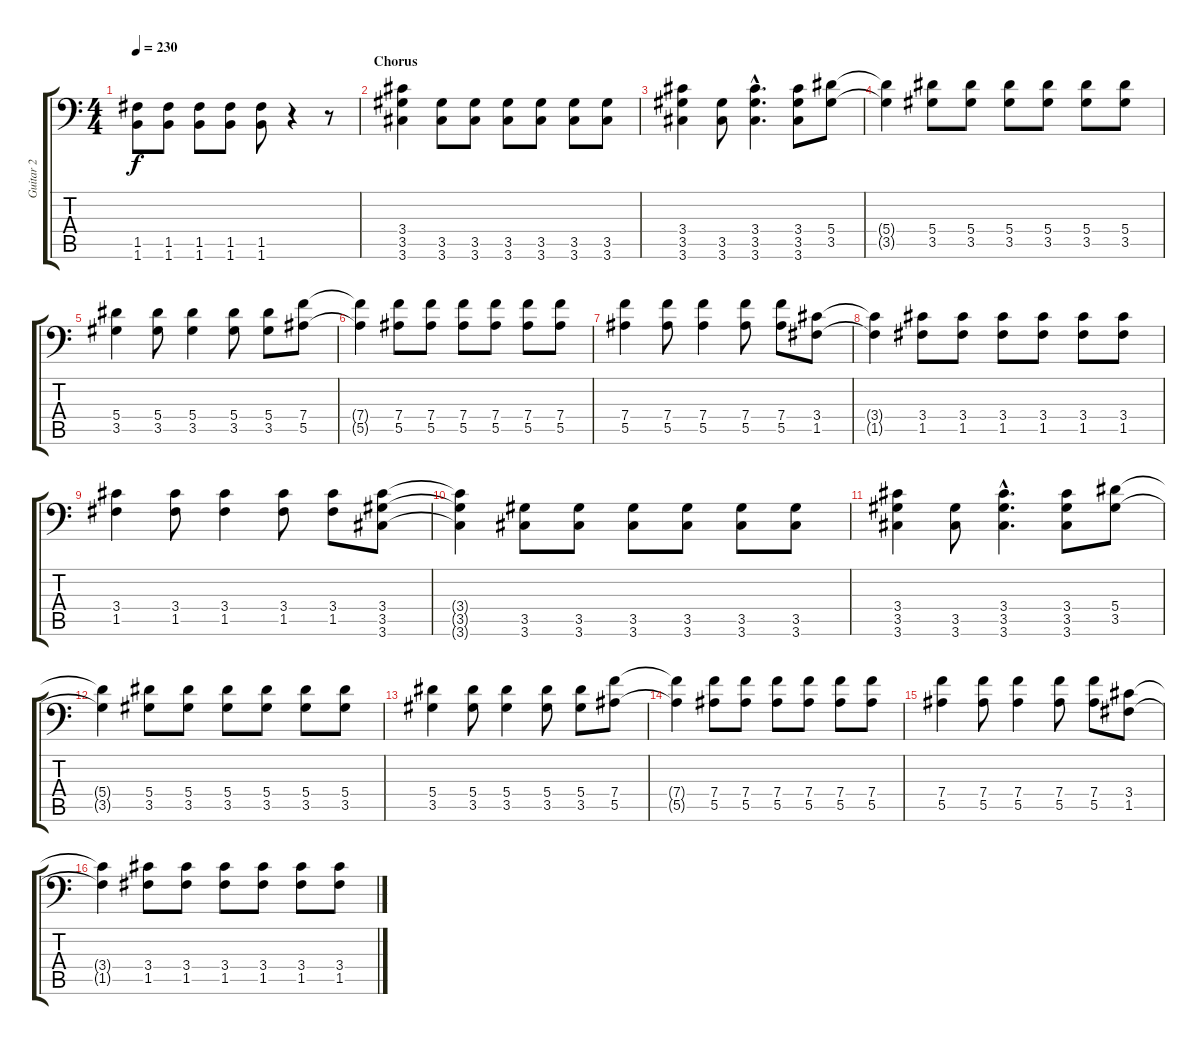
\track ("Guitar 2" "Guitar 2") {instrument distortionguitar}
\staff {score tabs}
\tuning (C4 G3 Eb3 Bb2 F2 Bb1) {hide}
\ts (4 4)
\tempo 230
\clef f4
\ks c
(1.5{t} 1.6{t}).8{dy f} (1.5 1.6).8 (1.5 1.6).8 (1.5 1.6).8 (1.5 1.6).8 r.4 r.8 |
\section ("" "Chorus")
(3.4 3.5 3.6).4 (3.5 3.6).8 (3.5 3.6).8 (3.5 3.6).8 (3.5 3.6).8 (3.5 3.6).8 (3.5 3.6).8 |
(3.4 3.5 3.6).4 (3.5 3.6).8 (3.4{hac} 3.5{hac} 3.6{hac}).4{d} (3.4 3.5 3.6).8 (5.4 3.5).8 |
(5.4{t} 3.5{t}).4 (5.4 3.5).8 (5.4 3.5).8 (5.4 3.5).8 (5.4 3.5).8 (5.4 3.5).8 (5.4 3.5).8 |
(5.4 3.5).4 (5.4 3.5).8 (5.4 3.5).4 (5.4 3.5).8 (5.4 3.5).8 (7.4 5.5).8 |
(7.4{t} 5.5{t}).4 (7.4 5.5).8 (7.4 5.5).8 (7.4 5.5).8 (7.4 5.5).8 (7.4 5.5).8 (7.4 5.5).8 |
(7.4 5.5).4 (7.4 5.5).8 (7.4 5.5).4 (7.4 5.5).8 (7.4 5.5).8 (3.4 1.5).8 |
(3.4{t} 1.5{t}).4 (3.4 1.5).8 (3.4 1.5).8 (3.4 1.5).8 (3.4 1.5).8 (3.4 1.5).8 (3.4 1.5).8 |
(3.4 1.5).4 (3.4 1.5).8 (3.4 1.5).4 (3.4 1.5).8 (3.4 1.5).8 (3.4 3.5 3.6).8 |
(3.4{t} 3.5{t} 3.6{t}).4 (3.5 3.6).8 (3.5 3.6).8 (3.5 3.6).8 (3.5 3.6).8 (3.5 3.6).8 (3.5 3.6).8 |
(3.4 3.5 3.6).4 (3.5 3.6).8 (3.4{hac} 3.5{hac} 3.6{hac}).4{d} (3.4 3.5 3.6).8 (5.4 3.5).8 |
(5.4{t} 3.5{t}).4 (5.4 3.5).8 (5.4 3.5).8 (5.4 3.5).8 (5.4 3.5).8 (5.4 3.5).8 (5.4 3.5).8 |
(5.4 3.5).4 (5.4 3.5).8 (5.4 3.5).4 (5.4 3.5).8 (5.4 3.5).8 (7.4 5.5).8 |
(7.4{t} 5.5{t}).4 (7.4 5.5).8 (7.4 5.5).8 (7.4 5.5).8 (7.4 5.5).8 (7.4 5.5).8 (7.4 5.5).8 |
(7.4 5.5).4 (7.4 5.5).8 (7.4 5.5).4 (7.4 5.5).8 (7.4 5.5).8 (3.4 1.5).8 |
(3.4{t} 1.5{t}).4 (3.4 1.5).8 (3.4 1.5).8 (3.4 1.5).8 (3.4 1.5).8 (3.4 1.5).8 (3.4 1.5).8
